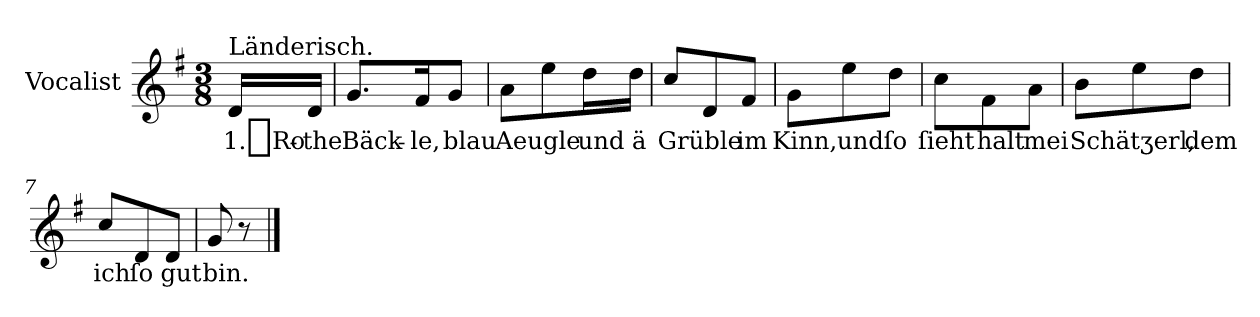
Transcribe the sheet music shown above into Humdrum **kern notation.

**kern	**text
*part1	*part1
*staff1	*staff1
*I"Vocalist	*
*clefG2	*
*k[f#]	*
*G:	*
*M3/8	*
=	=
!LO:TX:a:t=Länderisch.	!
16d/LL	1._Ro-
16d/JJ	-the
=1	=1
8.g/L	Bäck-
16f#/K	-le,
8g/J	blau
=2	=2
8a\L	Aeugle
8ee\	.
16dd\L	und
16dd\JJ	ä
=3	=3
8cc/L	Grüble
8d/	.
8f#/J	im
=4	=4
8g\L	Kinn,
8ee\	und
8dd\J	ſo
=5	=5
8cc\L	ſieht
8f#\	halt
8a\J	mei
=6	=6
8b\L	Schätʒerl,
8ee\	.
8dd\J	dem
=7	=7
8cc/L	ich
8d/	ſo
8d/J	gut
=8	=8
8g	bin.
8r	.
==	==
*-	*-
